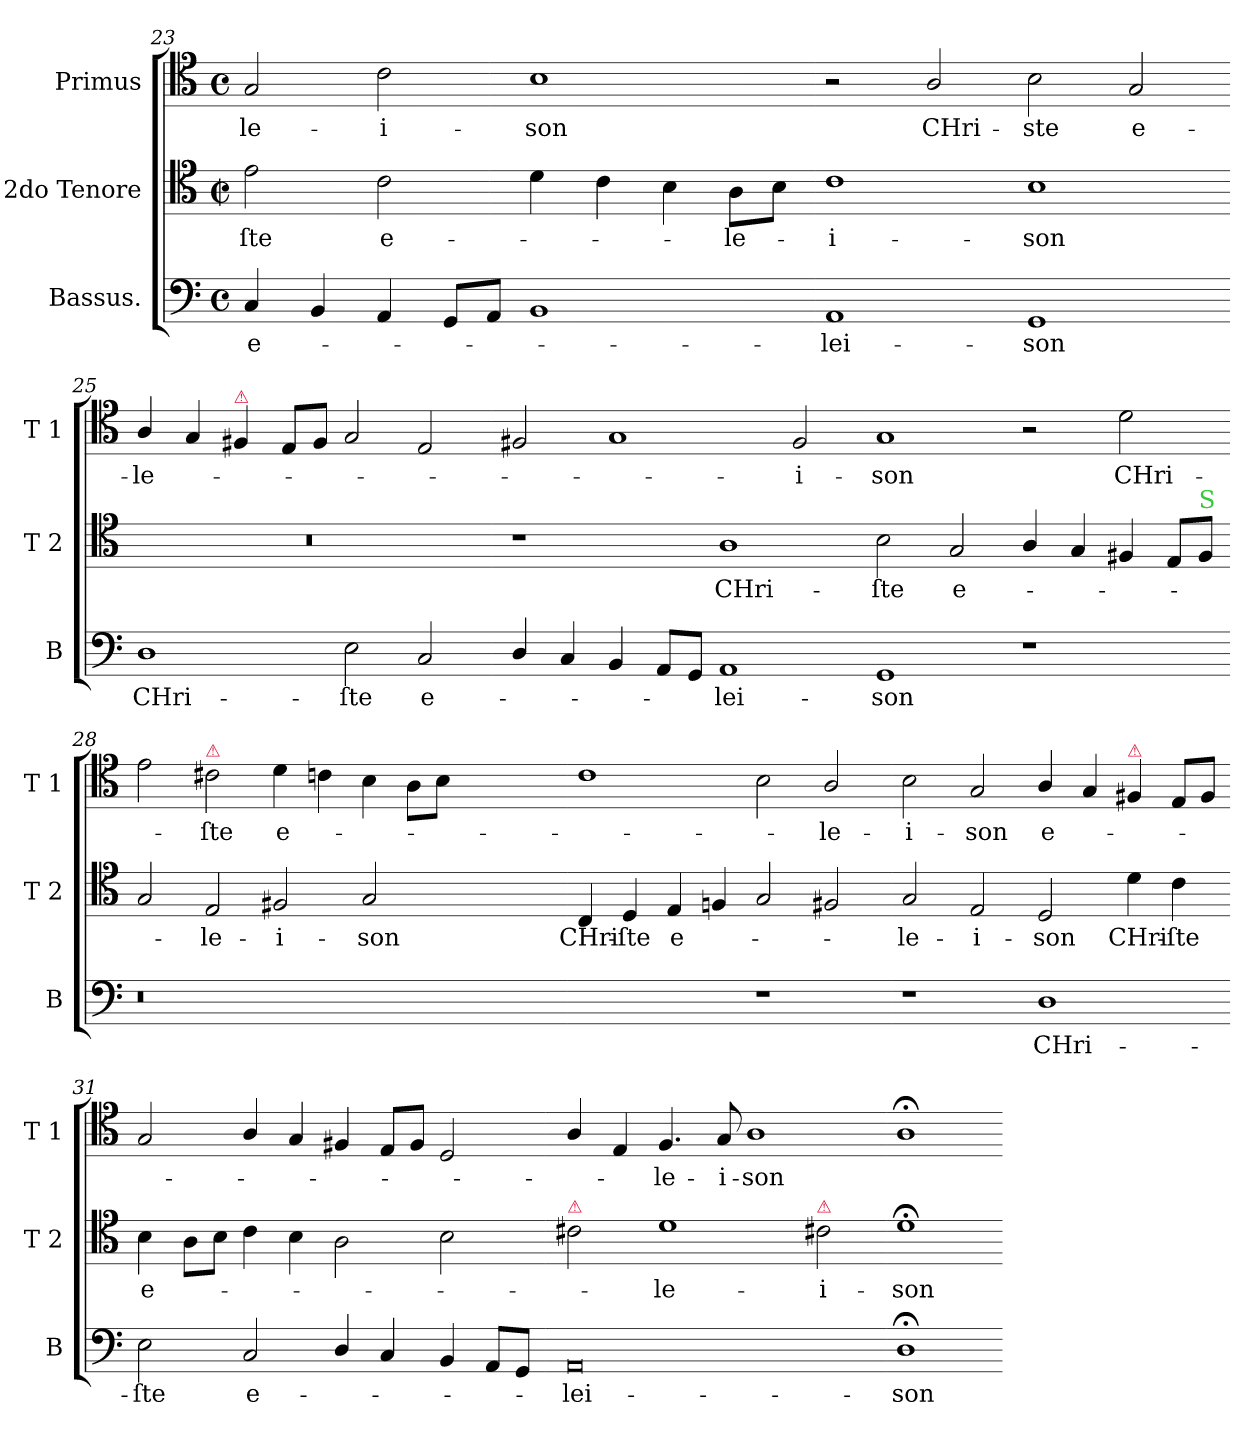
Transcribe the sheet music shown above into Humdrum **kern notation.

**kern	**text	**kern	**text	**kern	**text
*part3	*part3	*part2	*part2	*part1	*part1
*staff3	*staff3	*staff2	*staff2	*staff1	*staff1
*I"Bassus.	*	*I"2do Tenore	*	*I"Primus	*
*I'B	*	*I'T 2	*	*I'T 1	*
*clefF4	*	*clefC4	*	*clefC4	*
*k[]	*	*k[]	*	*k[]	*
*M2/1	*	*M2/1	*	*M2/1	*
*met(c)	*	*met(c|)	*	*met(c)	*
=23	=23	=23	=23	=23	=23
!	!	!	!LO:LY:i	!	!LO:LY:i
4C/	e-	2e\	-ſte	2G/	-le-
4BB/	.	.	.	.	.
!	!	!	!LO:LY:i	!	!LO:LY:i
4AA/	.	2c\	e-	2c\	-i-
8GG/L	.	.	.	.	.
8AA/J	.	.	.	.	.
!	!	!	!	!	!LO:LY:i
1BB	.	4d\	.	1B	-son
.	.	4c\	.	.	.
.	.	4B\	.	.	.
!	!	!	!LO:LY:i	!	!
.	.	8A\L	-le-	.	.
.	.	8B\J	.	.	.
=24-	=24-	=24-	=24-	=24-	=24-
!	!	!	!LO:LY:i	!	!
1AA	-lei-	1c	-i-	2r	.
!	!	!	!	!	!LO:LY:i
.	.	.	.	2A/	CHri-
!	!	!	!LO:LY:i	!	!LO:LY:i
1GG	-son	1B	-son	2B\	-ste
!	!	!	!	!	!LO:LY:i
.	.	.	.	2G/	e-
=25-	=25-	=25-	=25-	=25-	=25-
!	!LO:LY:i	!	!	!	!LO:LY:i
1D	CHri-	0r	.	4A/	-le-
.	.	.	.	4G/	.
!	!	!	!	!LO:TX:a:color=crimson:t=⚠	!
.	.	.	.	4F#X/	.
.	.	.	.	8E/L	.
.	.	.	.	8F#/J	.
!	!LO:LY:i	!	!	!	!
2E\	-ſte	.	.	2G/	.
!	!LO:LY:i	!	!	!	!
2C/	e-	.	.	2E/	.
=26-	=26-	=26-	=26-	=26-	=26-
4D/	.	1r	.	2F#X/	.
4C/	.	.	.	.	.
4BB/	.	.	.	1G	.
8AA/L	.	.	.	.	.
8GG/J	.	.	.	.	.
!	!LO:LY:i	!	!	!	!
1AA	-lei-	1A	CHri-	.	.
!	!	!	!	!	!LO:LY:i
.	.	.	.	2F#/	-i-
=27-	=27-	=27-	=27-	=27-	=27-
!	!LO:LY:i	!	!	!	!LO:LY:i
1GG	-son	2B\	-ſte	1G	-son
.	.	2G/	e-	.	.
1r	.	4A/	.	2r	.
.	.	4G/	.	.	.
.	.	4F#X/	.	2d\	CHri-
.	.	8E/L	.	.	.
!	!	!LO:TX:a:color=limegreen:t=S	!	!	!
.	.	8F#/J	.	.	.
=28-	=28-	=28-	=28-	=28-	=28-
0.r	.	2G/	.	2e\	.
!	!	!	!	!LO:TX:a:color=crimson:t=⚠	!
.	.	2E/	-le-	2c#X\	-ſte
.	.	2F#X/	-i-	4d\	e-
.	.	.	.	4cn\	.
.	.	2G/	-son	4B\	.
.	.	.	.	8A\L	.
.	.	.	.	8B\J	.
.	.	1ryy	.	1ryy	.
=29-	=29-	=29-	=29-	=29-	=29-
!	!	!	!LO:LY:i	!	!
1ryy	.	4C/	CHri-	1c	.
!	!	!	!LO:LY:i	!	!
.	.	4D/	-ſte	.	.
!	!	!	!LO:LY:i	!	!
.	.	4E/	e-	.	.
.	.	4Fn/	.	.	.
1r	.	2G/	.	2B\	.
.	.	2F#X/	.	2A/	le-
=30-	=30-	=30-	=30-	=30-	=30-
!	!	!	!LO:LY:i	!	!
1r	.	2G/	le-	2B\	-i-
!	!	!	!LO:LY:i	!	!
.	.	2E/	-i-	2G/	-son
!	!LO:LY:i	!	!LO:LY:i	!	!
1D	CHri-	2D/	-son	4A/	e-
.	.	.	.	4G/	.
!	!	!	!	!LO:TX:a:color=crimson:t=⚠	!
!	!	!	!LO:LY:i	!	!
.	.	4d\	CHri-	4F#X/	.
!	!	!	!LO:LY:i	!	!
.	.	4c\	-ſte	8E/L	.
.	.	.	.	8F#/J	.
=31-	=31-	=31-	=31-	=31-	=31-
!	!LO:LY:i	!	!LO:LY:i	!	!
2E\	-ſte	4B\	e-	2G/	.
.	.	8A\L	.	.	.
.	.	8B\J	.	.	.
!	!LO:LY:i	!	!	!	!
2C/	e-	4c\	.	4A/	.
.	.	4B\	.	4G/	.
4D/	.	2A\	.	4F#X/	.
4C/	.	.	.	8E/L	.
.	.	.	.	8F#/J	.
4BB/	.	2B\	.	2D/	.
8AA/L	.	.	.	.	.
8GG/J	.	.	.	.	.
=32-	=32-	=32-	=32-	=32-	=32-
!	!	!LO:TX:a:color=crimson:t=⚠	!	!	!
!	!LO:LY:i	!	!	!	!
0AA	-lei-	2c#X\	.	4A/	.
.	.	.	.	4E/	.
!	!	!	!LO:LY:i	!	!
.	.	1d	-le-	4.F#/	-le-
.	.	.	.	8G/	-i-
.	.	.	.	1A	-son
!	!	!LO:TX:a:color=crimson:t=⚠	!	!	!
!	!	!	!LO:LY:i	!	!
.	.	2c#X\	-i-	.	.
=33-	=33-	=33-	=33-	=33-	=33-
!	!LO:LY:i	!	!LO:LY:i	!	!
1D;	-son	1d;	-son	1A;	.
=-	=-	=-	=-	=-	=-
*-	*-	*-	*-	*-	*-
